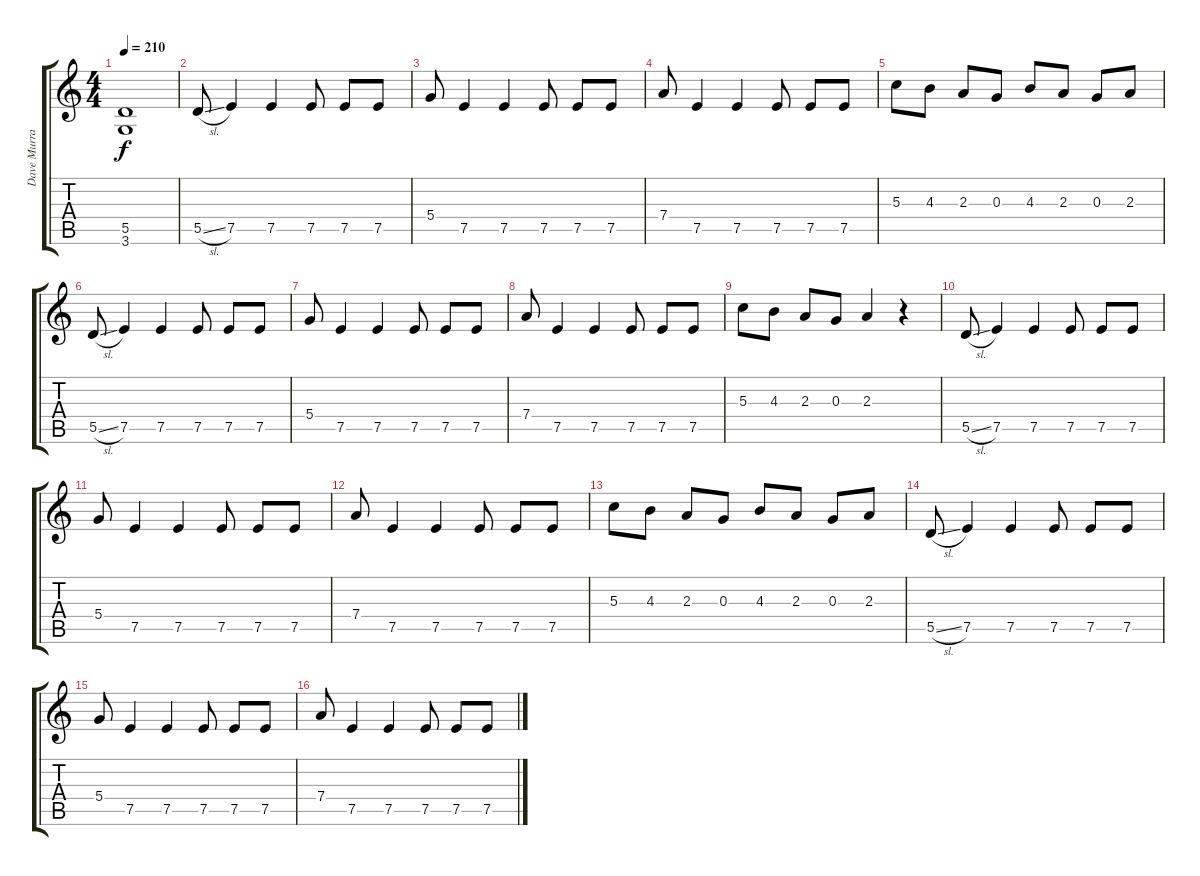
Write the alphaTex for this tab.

\track ("Dave Murray" "Dave Murra") {instrument distortionguitar}
\staff {score tabs}
\tuning (E4 B3 G3 D3 A2 E2) {hide}
\ts (4 4)
\tempo 210
\clef g2
\ks c
(5.5 3.6).1{dy f} |
5.5{sl}.8 7.5.4 7.5.4 7.5.8 7.5.8 7.5.8 |
5.4.8 7.5.4 7.5.4 7.5.8 7.5.8 7.5.8 |
7.4.8 7.5.4 7.5.4 7.5.8 7.5.8 7.5.8 |
5.3.8 4.3.8 2.3.8 0.3.8 4.3.8 2.3.8 0.3.8 2.3.8 |
5.5{sl}.8 7.5.4 7.5.4 7.5.8 7.5.8 7.5.8 |
5.4.8 7.5.4 7.5.4 7.5.8 7.5.8 7.5.8 |
7.4.8 7.5.4 7.5.4 7.5.8 7.5.8 7.5.8 |
5.3.8 4.3.8 2.3.8 0.3.8 2.3.4 r.4 |
5.5{sl}.8 7.5.4 7.5.4 7.5.8 7.5.8 7.5.8 |
5.4.8 7.5.4 7.5.4 7.5.8 7.5.8 7.5.8 |
7.4.8 7.5.4 7.5.4 7.5.8 7.5.8 7.5.8 |
5.3.8 4.3.8 2.3.8 0.3.8 4.3.8 2.3.8 0.3.8 2.3.8 |
5.5{sl}.8 7.5.4 7.5.4 7.5.8 7.5.8 7.5.8 |
5.4.8 7.5.4 7.5.4 7.5.8 7.5.8 7.5.8 |
7.4.8 7.5.4 7.5.4 7.5.8 7.5.8 7.5.8
